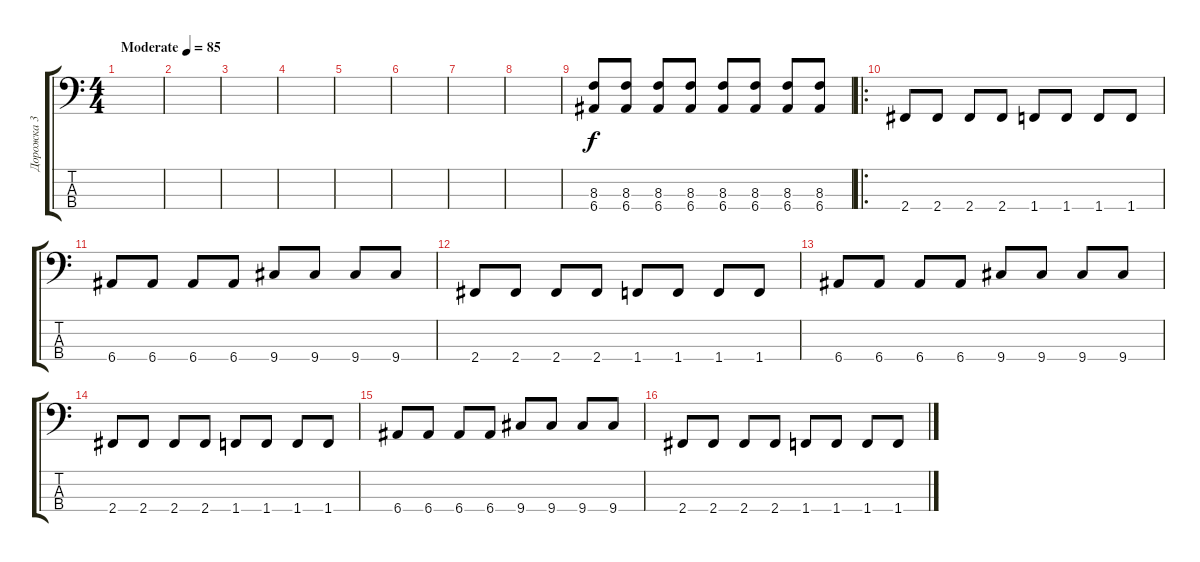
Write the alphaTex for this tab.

\track ("Дорожка 3" "Дорожка 3") {instrument electricbassfinger}
\staff {score tabs}
\tuning (G2 D2 A1 E1) {hide}
\ts (4 4)
\tempo (85 "Moderate")
\clef f4
\ks c
|
|
|
|
|
|
|
|
(8.3 6.4).8 (8.3 6.4).8 (8.3 6.4).8 (8.3 6.4).8 (8.3 6.4).8 (8.3 6.4).8 (8.3 6.4).8 (8.3 6.4).8 |
\ro
2.4.8 2.4.8 2.4.8 2.4.8 1.4.8 1.4.8 1.4.8 1.4.8 |
6.4.8 6.4.8 6.4.8 6.4.8 9.4.8 9.4.8 9.4.8 9.4.8 |
2.4.8 2.4.8 2.4.8 2.4.8 1.4.8 1.4.8 1.4.8 1.4.8 |
6.4.8 6.4.8 6.4.8 6.4.8 9.4.8 9.4.8 9.4.8 9.4.8 |
2.4.8 2.4.8 2.4.8 2.4.8 1.4.8 1.4.8 1.4.8 1.4.8 |
6.4.8 6.4.8 6.4.8 6.4.8 9.4.8 9.4.8 9.4.8 9.4.8 |
2.4.8 2.4.8 2.4.8 2.4.8 1.4.8 1.4.8 1.4.8 1.4.8
